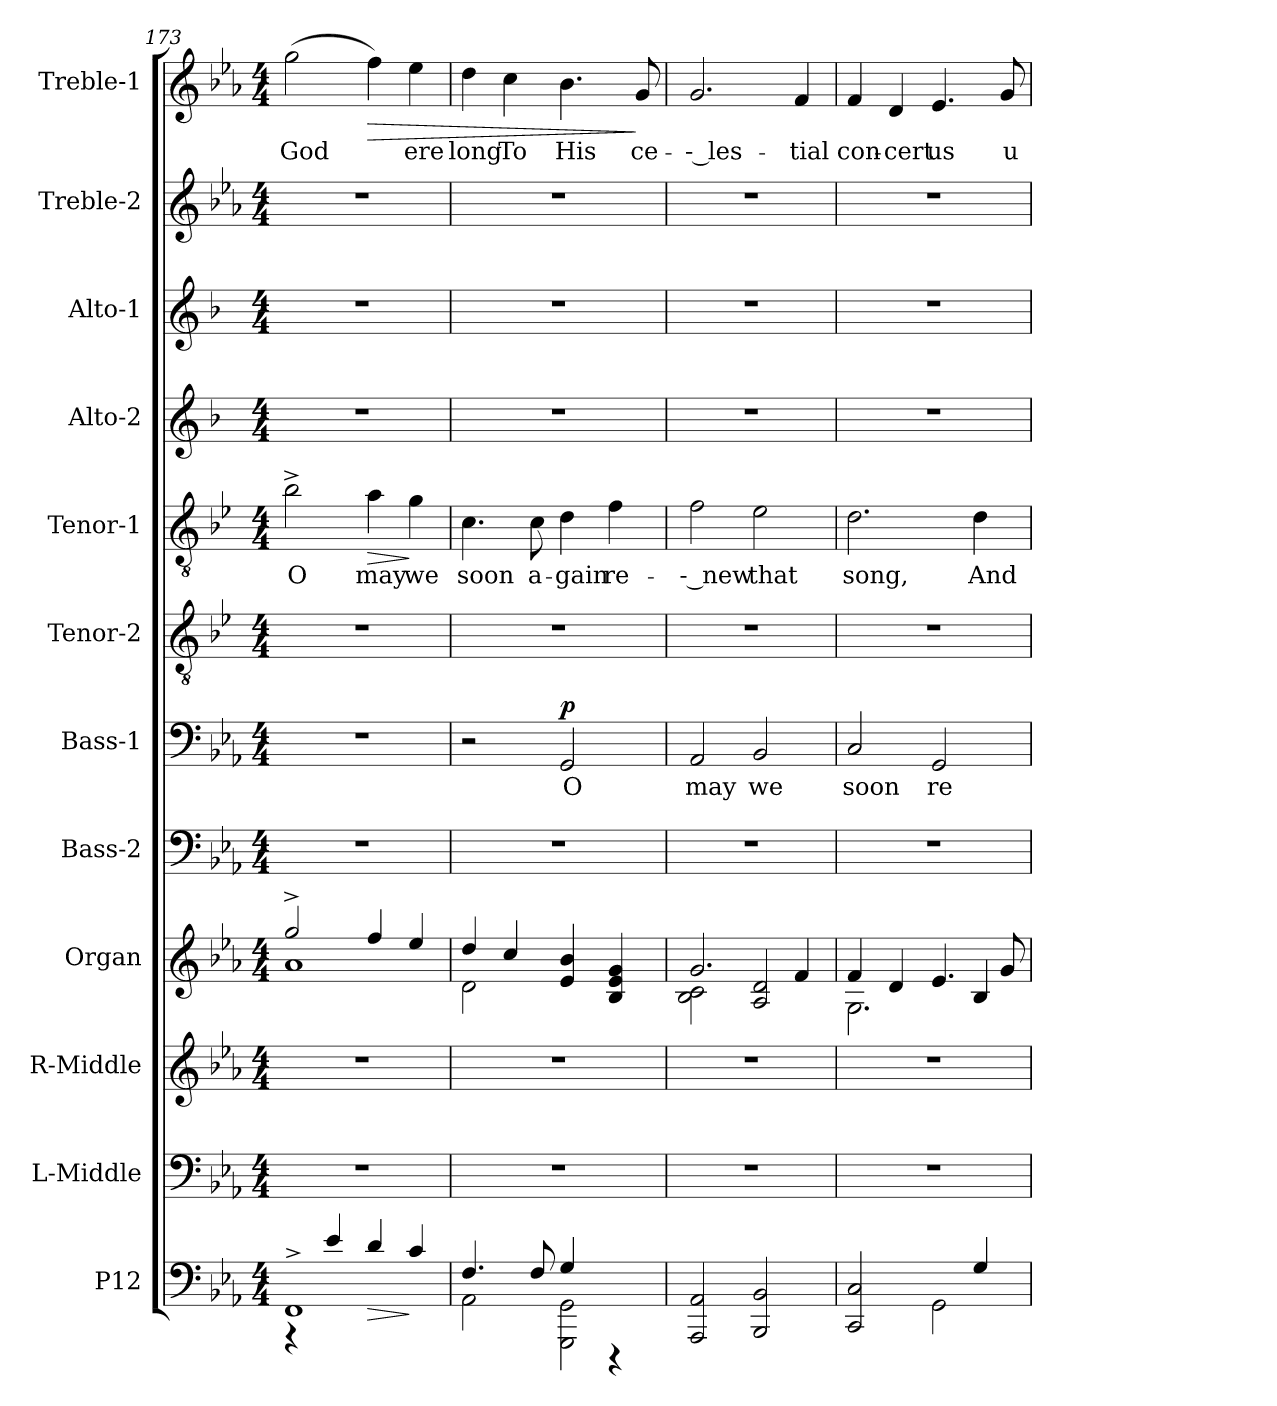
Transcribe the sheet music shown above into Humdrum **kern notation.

**kern	**dynam	**kern	**kern	**kern	**kern	**kern	**text	**dynam	**kern	**kern	**text	**dynam	**kern	**kern	**kern	**kern	**text	**dynam
*part12	*part12	*part11	*part10	*part9	*part8	*part7	*part7	*part7	*part6	*part5	*part5	*part5	*part4	*part3	*part2	*part1	*part1	*part1
*staff12	*staff12	*staff11	*staff10	*staff9	*staff8	*staff7	*staff7	*staff7	*staff6	*staff5	*staff5	*staff5	*staff4	*staff3	*staff2	*staff1	*staff1	*staff1
*I"P12	*	*I"L-Middle	*I"R-Middle	*I"Organ	*I"Bass-2	*I"Bass-1	*	*	*I"Tenor-2	*I"Tenor-1	*	*	*I"Alto-2	*I"Alto-1	*I"Treble-2	*I"Treble-1	*	*
*	*	*I'L-M	*	*I'Organ	*I'B2:	*I'B1:	*	*	*I'T2:	*I'T1:	*	*	*I'A2:	*I'A1:	*	*	*	*
*clefF4	*	*clefF4	*clefG2	*clefG2	*clefF4	*clefF4	*	*	*clefGv2	*clefGv2	*	*	*clefG2	*clefG2	*clefG2	*clefG2	*	*
*	*	*	*	*	*	*	*	*	*ITrd4c7	*ITrd4c7	*	*	*ITrd1c2	*ITrd1c2	*ITrd-7c-12	*ITrd-7c-12	*	*
*k[b-e-a-]	*	*k[b-e-a-]	*k[b-e-a-]	*k[b-e-a-]	*k[b-e-a-]	*k[b-e-a-]	*	*	*k[b-e-a-]	*k[b-e-a-]	*	*	*k[b-e-a-]	*k[b-e-a-]	*k[b-e-a-]	*k[b-e-a-]	*	*
*E-:	*	*E-:	*E-:	*E-:	*E-:	*E-:	*	*	*E-:	*E-:	*	*	*E-:	*E-:	*E-:	*E-:	*	*
*M4/4	*	*M4/4	*M4/4	*M4/4	*M4/4	*M4/4	*	*	*M4/4	*M4/4	*	*	*M4/4	*M4/4	*M4/4	*M4/4	*	*
=173	=173	=173	=173	=173	=173	=173	=173	=173	=173	=173	=173	=173	=173	=173	=173	=173	=173	=173
*^	*	*	*	*^	*	*	*	*	*	*	*	*	*	*	*	*	*	*
!	!	!	!	!	!	!	!	!	!	!	!	!	!LO:LY:b:color=#000000	!	!	!	!	!	!	!
!	!	!	!	!	!	!	!	!	!	!	!	!	!	!	!	!	!	!	!LO:LY:b:color=#000000	!
1FF^i	4r	.	1r	1r	2gg^i/	1a-i	1r	1r	.	.	1r	2e-^i\	O	.	1r	1r	1r	(2gggi\	God	.
.	4e-i/	.	.	.	.	.	.	.	.	.	.	.	.	.	.	.	.	.	.	.
!	!	!LO:HP:b	!	!	!	!	!	!	!	!	!	!	!	!	!	!	!	!	!	!
!	!	!	!	!	!	!	!	!	!	!	!	!	!LO:LY:b:color=#000000	!LO:HP:b	!	!	!	!	!	!LO:HP:b
.	4di/	>	.	.	4ffi/	.	.	.	.	.	.	4di\	may	>	.	.	.	4fffi\)	.	>
!	!	!	!	!	!	!	!	!	!	!	!	!	!LO:LY:b:color=#000000	!	!	!	!	!	!	!
!	!	!	!	!	!	!	!	!	!	!	!	!	!	!	!	!	!	!	!LO:LY:b:color=#000000	!
.	4ci/	]	.	.	4ee-i/	.	.	.	.	.	.	4ci\	we	]	.	.	.	4eee-i\	ere	.
=174	=174	=174	=174	=174	=174	=174	=174	=174	=174	=174	=174	=174	=174	=174	=174	=174	=174	=174	=174	=174
!	!	!	!	!	!	!	!	!	!	!	!	!	!LO:LY:b:color=#000000	!	!	!	!	!	!	!
!	!	!	!	!	!	!	!	!	!	!	!	!	!	!	!	!	!	!	!LO:LY:b:color=#000000	!
2AA-i\	4.Fi/	.	1r	1r	4ddi/	2di\	1r	2r	.	.	1r	4.Fi\	soon	.	1r	1r	1r	4dddi\	long	.
!	!	!	!	!	!	!	!	!	!	!	!	!	!	!	!	!	!	!	!LO:LY:b:color=#000000	!
.	.	.	.	.	4cci/	.	.	.	.	.	.	.	.	.	.	.	.	4ccci\	To	.
!	!	!	!	!	!	!	!	!	!	!	!	!	!LO:LY:b:color=#000000	!	!	!	!	!	!	!
.	8Fi/	.	.	.	.	.	.	.	.	.	.	8Fi\	a-	.	.	.	.	.	.	.
!	!	!	!	!	!	!	!	!	!LO:LY:b:color=#000000	!	!	!	!	!	!	!	!	!	!	!
!	!	!	!	!	!	!	!	!	!	!	!	!	!LO:LY:b:color=#000000	!	!	!	!	!	!	!
!	!	!	!	!	!	!	!	!	!	!	!	!	!	!	!	!	!	!	!LO:LY:b:color=#000000	!
2GGGi\ 2GGi	4Gi/	.	.	.	4e-i/ 4b-i	2ryy	.	2GGi/	O	p	.	4Gi\	-gain	.	.	.	.	4.bb-i\	His	.
!	!	!	!	!	!	!	!	!	!	!	!	!	!LO:LY:b:color=#000000	!	!	!	!	!	!	!
.	4r	.	.	.	4B-i/ 4e-i 4gi	.	.	.	.	.	.	4B-i\	re-	.	.	.	.	.	.	.
!	!	!	!	!	!	!	!	!	!	!	!	!	!	!	!	!	!	!	!LO:LY:b:color=#000000	!
.	.	.	.	.	.	.	.	.	.	.	.	.	.	.	.	.	.	8ggi/	ce-	]
*v	*v	*	*	*	*	*	*	*	*	*	*	*	*	*	*	*	*	*	*	*
!!LO:PB:g=z
=175	=175	=175	=175	=175	=175	=175	=175	=175	=175	=175	=175	=175	=175	=175	=175	=175	=175	=175	=175
!	!	!	!	!	!	!	!	!LO:LY:b:color=#000000	!	!	!	!	!	!	!	!	!	!	!
!	!	!	!	!	!	!	!	!	!	!	!	!LO:LY:b:color=#000000	!	!	!	!	!	!	!
!	!	!	!	!	!	!	!	!	!	!	!	!	!	!	!	!	!	!LO:LY:b:color=#000000	!
2AAA-i/ 2AA-i	.	1r	1r	2.gi/	2B-i\ 2ci	1r	2AA-i/	may	.	1r	2B-i\	-- new	.	1r	1r	1r	2.ggi/	-- les-	.
!	!	!	!	!	!	!	!	!LO:LY:b:color=#000000	!	!	!	!	!	!	!	!	!	!	!
!	!	!	!	!	!	!	!	!	!	!	!	!LO:LY:b:color=#000000	!	!	!	!	!	!	!
2BBB-i/ 2BB-i	.	.	.	.	2A-i/ 2di	.	2BB-i/	we	.	.	2A-i\	that	.	.	.	.	.	.	.
!	!	!	!	!	!	!	!	!	!	!	!	!	!	!	!	!	!	!LO:LY:b:color=#000000	!
.	.	.	.	4fi/	.	.	.	.	.	.	.	.	.	.	.	.	4ffi/	-tial	.
=176	=176	=176	=176	=176	=176	=176	=176	=176	=176	=176	=176	=176	=176	=176	=176	=176	=176	=176	=176
*^	*	*	*	*	*	*	*	*	*	*	*	*	*	*	*	*	*	*	*
!	!	!	!	!	!	!	!	!	!LO:LY:b:color=#000000	!	!	!	!	!	!	!	!	!	!	!
!	!	!	!	!	!	!	!	!	!	!	!	!	!LO:LY:b:color=#000000	!	!	!	!	!	!	!
!	!	!	!	!	!	!	!	!	!	!	!	!	!	!	!	!	!	!	!LO:LY:b:color=#000000	!
2CCi/ 2Ci	2ryy	.	1r	1r	4fi/	2.Gi\	1r	2Ci/	soon	.	1r	2.Gi\	song,	.	1r	1r	1r	4ffi/	con-	.
!	!	!	!	!	!	!	!	!	!	!	!	!	!	!	!	!	!	!	!LO:LY:b:color=#000000	!
.	.	.	.	.	4di/	.	.	.	.	.	.	.	.	.	.	.	.	4ddi/	-cert	.
!	!	!	!	!	!	!	!	!	!LO:LY:b:color=#000000	!	!	!	!	!	!	!	!	!	!	!
!	!	!	!	!	!	!	!	!	!	!	!	!	!	!	!	!	!	!	!LO:LY:b:color=#000000	!
2GGi\	4ryy	.	.	.	4.e-i/	.	.	2GGi/	re-	.	.	.	.	.	.	.	.	4.ee-i/	us	.
!	!	!	!	!	!	!	!	!	!	!	!	!	!LO:LY:b:color=#000000	!	!	!	!	!	!	!
.	4Gi/	.	.	.	.	4B-i/	.	.	.	.	.	4Gi\	And	.	.	.	.	.	.	.
!	!	!	!	!	!	!	!	!	!	!	!	!	!	!	!	!	!	!	!LO:LY:b:color=#000000	!
.	.	.	.	.	8gi/	.	.	.	.	.	.	.	.	.	.	.	.	8ggi/	u-	.
*v	*v	*	*	*	*v	*v	*	*	*	*	*	*	*	*	*	*	*	*	*	*
=	=	=	=	=	=	=	=	=	=	=	=	=	=	=	=	=	=	=
*-	*-	*-	*-	*-	*-	*-	*-	*-	*-	*-	*-	*-	*-	*-	*-	*-	*-	*-
